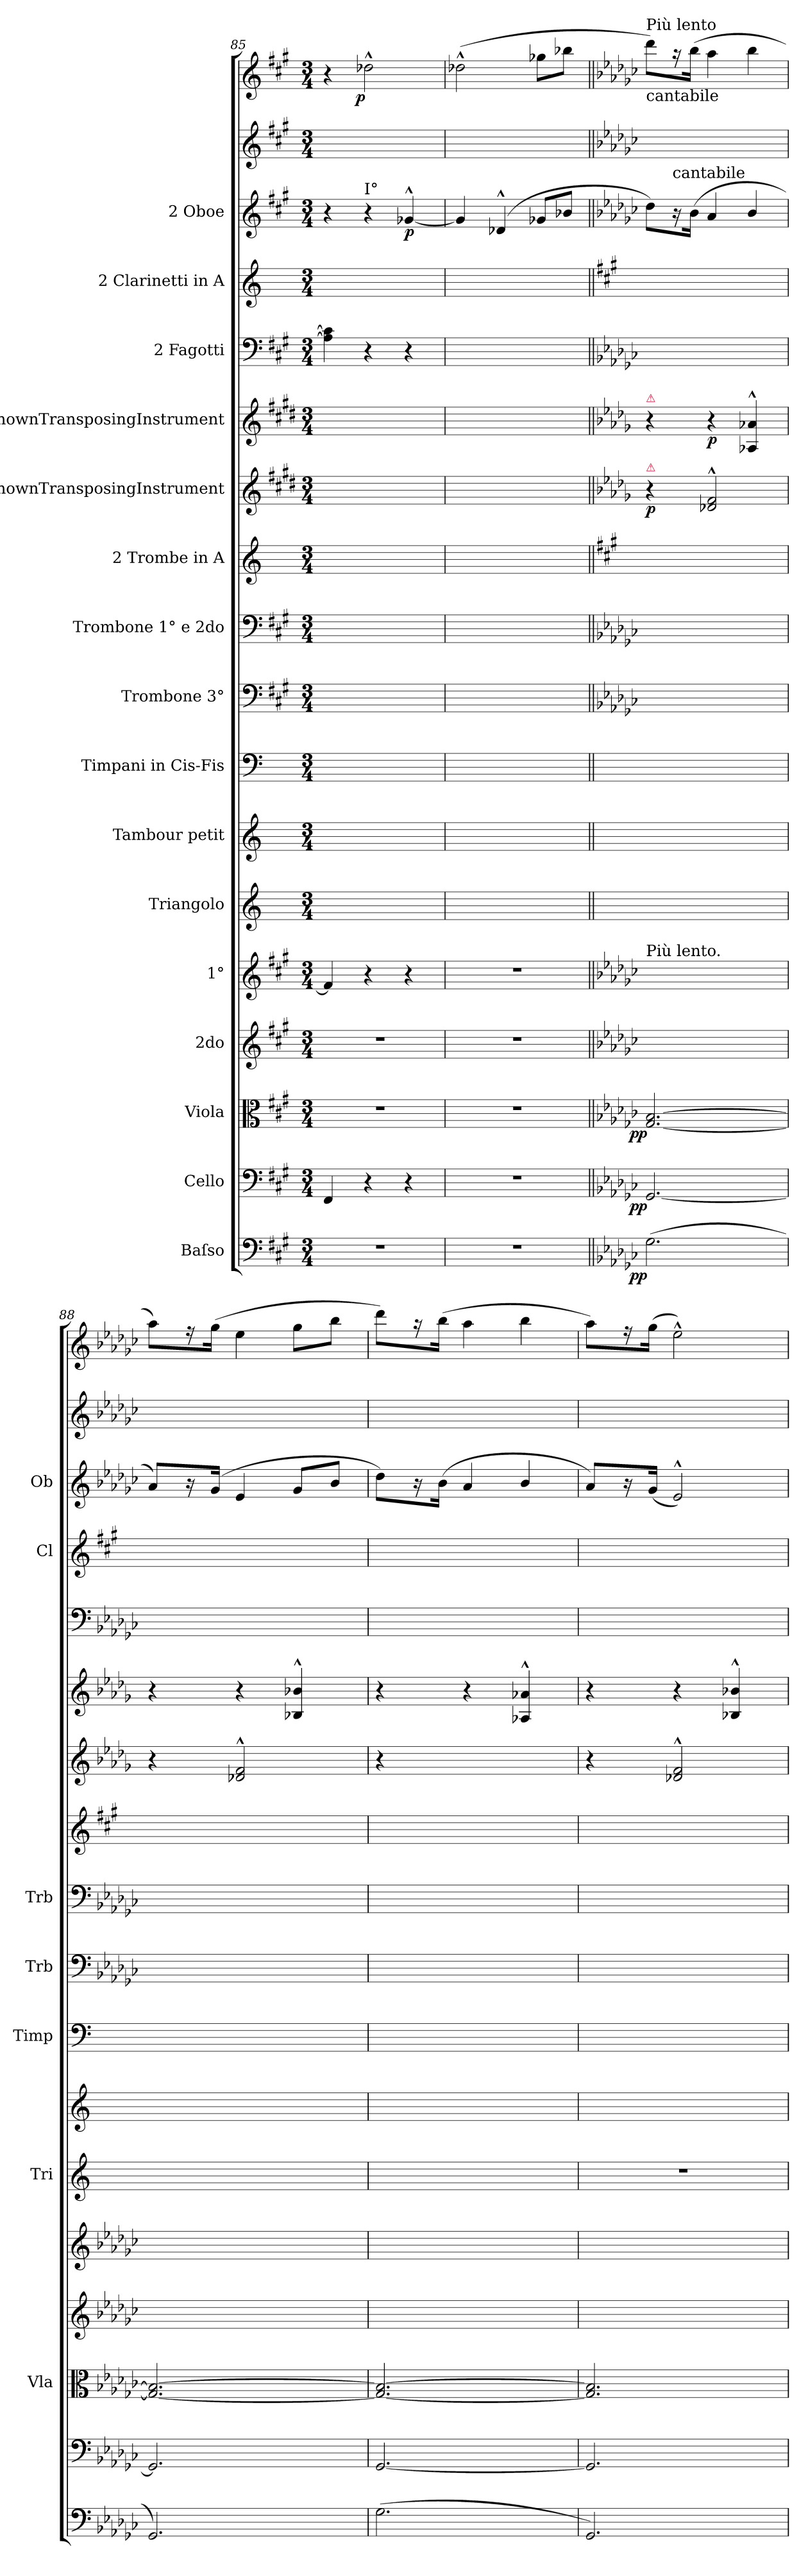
**kern	**dynam	**kern	**dynam	**kern	**dynam	**kern	**kern	**kern	**kern	**kern	**kern	**kern	**kern	**kern	**dynam	**kern	**dynam	**kern	**kern	**kern	**dynam	**kern	**kern	**dynam
*part18	*part18	*part17	*part17	*part16	*part16	*part15	*part14	*part13	*part12	*part11	*part10	*part9	*part8	*part7	*part7	*part6	*part6	*part5	*part4	*part3	*part3	*part2	*part1	*part1
*staff18	*staff18	*staff17	*staff17	*staff16	*staff16	*staff15	*staff14	*staff13	*staff12	*staff11	*staff10	*staff9	*staff8	*staff7	*staff7	*staff6	*staff6	*staff5	*staff4	*staff3	*staff3	*staff2	*staff1	*staff1
*I"Baſso	*	*I"Cello	*	*I"Viola	*	*I"2do	*I"1°	*I"Triangolo	*I"Tambour petit	*I"Timpani in Cis-Fis	*I"Trombone 3°	*I"Trombone 1° e 2do	*I"2 Trombe in A	*I"UnknownTransposingInstrument	*	*I"UnknownTransposingInstrument	*	*I"2 Fagotti	*I"2 Clarinetti in A	*I"2 Oboe	*	*	*	*
*	*	*	*	*I'Vla	*	*	*	*I'Tri	*	*I'Timp	*I'Trb	*I'Trb	*	*	*	*	*	*	*I'Cl	*I'Ob	*	*	*	*
*clefF4	*	*clefF4	*	*clefC3	*	*clefG2	*clefG2	*clefG2	*clefG2	*clefF4	*clefF4	*clefF4	*clefG2	*clefG2	*	*clefG2	*	*clefF4	*clefG2	*clefG2	*	*clefG2	*clefG2	*
*	*	*	*	*	*	*	*	*	*	*	*	*	*ITrd2c3	*ITrd4c7	*	*ITrd4c7	*	*	*ITrd2c3	*	*	*	*	*
*k[f#c#g#]	*	*k[f#c#g#]	*	*k[f#c#g#]	*	*k[f#c#g#]	*k[f#c#g#]	*k[]	*k[]	*k[]	*k[f#c#g#]	*k[f#c#g#]	*k[f#c#g#]	*k[f#c#g#]	*	*k[f#c#g#]	*	*k[f#c#g#]	*k[f#c#g#]	*k[f#c#g#]	*	*k[f#c#g#]	*k[f#c#g#]	*
*M3/4	*	*M3/4	*	*M3/4	*	*M3/4	*M3/4	*M3/4	*M3/4	*M3/4	*M3/4	*M3/4	*M3/4	*M3/4	*	*M3/4	*	*M3/4	*M3/4	*M3/4	*	*M3/4	*M3/4	*
=85	=85	=85	=85	=85	=85	=85	=85	=85	=85	=85	=85	=85	=85	=85	=85	=85	=85	=85	=85	=85	=85	=85	=85	=85
2.r	.	4FF#/	.	2.r	.	2.r	4f#/]	2.ryy	2.ryy	2.ryy	2.ryy	2.ryy	2.ryy	2.ryy	.	2.ryy	.	4A]\ 4c#]\	2.ryy	4r	.	2.ryy	4r	.
!	!	!	!	!	!	!	!	!	!	!	!	!	!	!	!	!	!	!	!	!LO:TX:a:t=I°	!	!	!	!
!	!	!	!	!	!	!	!	!	!	!	!	!	!	!	!	!	!	!	!	!	!	!	!	!LO:DY:rj
.	.	4r	.	.	.	.	4r	.	.	.	.	.	.	.	.	.	.	4r	.	4r	.	.	2dd-X^^\	p
.	.	4r	.	.	.	.	4r	.	.	.	.	.	.	.	.	.	.	4r	.	[4g-X^^/	p	.	.	.
=86	=86	=86	=86	=86	=86	=86	=86	=86	=86	=86	=86	=86	=86	=86	=86	=86	=86	=86	=86	=86	=86	=86	=86	=86
2.r	.	2.r	.	2.r	.	2.r	2.r	2.ryy	2.ryy	2.ryy	2.ryy	2.ryy	2.ryy	2.ryy	.	2.ryy	.	2.ryy	2.ryy	4g-/]	.	2.ryy	(2dd-X^^\	.
.	.	.	.	.	.	.	.	.	.	.	.	.	.	.	.	.	.	.	.	(4d-X^^/	.	.	.	.
.	.	.	.	.	.	.	.	.	.	.	.	.	.	.	.	.	.	.	.	8g-X/L	.	.	8gg-X\L	.
.	.	.	.	.	.	.	.	.	.	.	.	.	.	.	.	.	.	.	.	8b-X/J	.	.	8bb-X\J	.
=87||	=87||	=87||	=87||	=87||	=87||	=87||	=87||	=87||	=87||	=87||	=87||	=87||	=87||	=87||	=87||	=87||	=87||	=87||	=87||	=87||	=87||	=87||	=87||	=87||
*k[b-e-a-d-g-c-]	*	*k[b-e-a-d-g-c-]	*	*k[b-e-a-d-g-c-]	*	*k[b-e-a-d-g-c-]	*k[b-e-a-d-g-c-]	*k[]	*k[]	*k[]	*k[b-e-a-d-g-c-]	*k[b-e-a-d-g-c-]	*k[f#c#g#d#a#e#]	*k[b-e-a-d-g-c-]	*	*k[b-e-a-d-g-c-]	*	*k[b-e-a-d-g-c-]	*k[f#c#g#d#a#e#]	*k[b-e-a-d-g-c-]	*	*k[b-e-a-d-g-c-]	*k[b-e-a-d-g-c-]	*
!	!	!	!	!	!	!	!	!	!	!	!	!	!	!	!	!	!	!	!	!	!	!	!LO:TX:b:t=cantabile	!
!	!	!	!	!	!	!	!	!	!	!	!	!	!	!	!	!	!	!	!	!	!	!	!LO:TX:a:t=Più lento	!
!	!	!	!	!	!	!	!	!	!	!	!	!	!	!	!	!LO:TX:a:color=crimson:t=⚠	!	!	!	!	!	!	!	!
!	!	!	!	!	!	!	!	!	!	!	!	!	!	!LO:TX:a:color=crimson:t=⚠	!	!	!	!	!	!	!	!	!	!
!	!	!	!	!	!	!	!LO:TX:a:t=Più lento.	!	!	!	!	!	!	!	!	!	!	!	!	!	!	!	!	!
!	!LO:DY:rj	!	!LO:DY:rj	!	!LO:DY:rj	!	!	!	!	!	!	!	!	!	!	!	!	!	!	!	!	!	!	!
(2.G-\	pp	[2.GG-/	pp	[2.G-/ [2.B-/	pp	2.ryy	2.ryy	2.ryy	2.ryy	2.ryy	2.ryy	2.ryy	2.ryy	4r	p	4r	.	2.ryy	2.ryy	8dd-\L)	.	2.ryy	8ddd-\L)	.
!	!	!	!	!	!	!	!	!	!	!	!	!	!	!	!	!	!	!	!	!LO:TX:a:t=cantabile	!	!	!	!
.	.	.	.	.	.	.	.	.	.	.	.	.	.	.	.	.	.	.	.	16r	.	.	16r	.
.	.	.	.	.	.	.	.	.	.	.	.	.	.	.	.	.	.	.	.	(<16b-\Jk	.	.	(16bb-\Jk	.
.	.	.	.	.	.	.	.	.	.	.	.	.	.	2G-X^^>/ 2B-^^>/	.	4r	p	.	.	4a-/	.	.	4aa-\	.
.	.	.	.	.	.	.	.	.	.	.	.	.	.	.	.	4D-X^^>/ 4d-X^^>/	.	.	.	4b-/	.	.	4bb-\	.
=88	=88	=88	=88	=88	=88	=88	=88	=88	=88	=88	=88	=88	=88	=88	=88	=88	=88	=88	=88	=88	=88	=88	=88	=88
2.GG-/)	.	2.GG-/]	.	2.G-_/ 2.B-_/	.	2.ryy	2.ryy	2.ryy	2.ryy	2.ryy	2.ryy	2.ryy	2.ryy	4r	.	4r	.	2.ryy	2.ryy	8a-/L)	.	2.ryy	8aa-\L)	.
.	.	.	.	.	.	.	.	.	.	.	.	.	.	.	.	.	.	.	.	16r	.	.	16r	.
.	.	.	.	.	.	.	.	.	.	.	.	.	.	.	.	.	.	.	.	(<16g-/Jk	.	.	(16gg-\Jk	.
.	.	.	.	.	.	.	.	.	.	.	.	.	.	2G-X^^>/ 2B-^^>/	.	4r	.	.	.	4e-/	.	.	4ee-\	.
.	.	.	.	.	.	.	.	.	.	.	.	.	.	.	.	4E-X^^>/ 4e-X^^>/	.	.	.	8g-/L	.	.	8gg-\L	.
.	.	.	.	.	.	.	.	.	.	.	.	.	.	.	.	.	.	.	.	8b-/J	.	.	8bb-\J	.
=89	=89	=89	=89	=89	=89	=89	=89	=89	=89	=89	=89	=89	=89	=89	=89	=89	=89	=89	=89	=89	=89	=89	=89	=89
(2.G-\	.	[2.GG-/	.	2.G-_/ 2.B-_/	.	2.ryy	2.ryy	2.ryy	2.ryy	2.ryy	2.ryy	2.ryy	2.ryy	4r	.	4r	.	2.ryy	2.ryy	8dd-\L)	.	2.ryy	8ddd-\L)	.
.	.	.	.	.	.	.	.	.	.	.	.	.	.	.	.	.	.	.	.	16r	.	.	16r	.
.	.	.	.	.	.	.	.	.	.	.	.	.	.	.	.	.	.	.	.	(<16b-\Jk	.	.	(16bb-\Jk	.
.	.	.	.	.	.	.	.	.	.	.	.	.	.	2G-Xyy^^/ 2B-yy^^/	.	4r	.	.	.	4a-/	.	.	4aa-\	.
.	.	.	.	.	.	.	.	.	.	.	.	.	.	.	.	4D-X^^>/ 4d-X^^>/	.	.	.	4b-/	.	.	4bb-\	.
=90	=90	=90	=90	=90	=90	=90	=90	=90	=90	=90	=90	=90	=90	=90	=90	=90	=90	=90	=90	=90	=90	=90	=90	=90
2.GG-/)	.	2.GG-/]	.	2.G-]/ 2.B-]/	.	2.ryy	2.ryy	2.r	2.ryy	2.ryy	2.ryy	2.ryy	2.ryy	4r	.	4r	.	2.ryy	2.ryy	8a-/L)	.	2.ryy	8aa-\L)	.
.	.	.	.	.	.	.	.	.	.	.	.	.	.	.	.	.	.	.	.	16r	.	.	16r	.
.	.	.	.	.	.	.	.	.	.	.	.	.	.	.	.	.	.	.	.	(16g-/Jk	.	.	(16gg-\Jk	.
.	.	.	.	.	.	.	.	.	.	.	.	.	.	2G-X^^>/ 2B-^^>/	.	4r	.	.	.	2e-^^>/)	.	.	2ee-^^\)	.
.	.	.	.	.	.	.	.	.	.	.	.	.	.	.	.	4E-X^^>/ 4e-X^^>/	.	.	.	.	.	.	.	.
=	=	=	=	=	=	=	=	=	=	=	=	=	=	=	=	=	=	=	=	=	=	=	=	=
*-	*-	*-	*-	*-	*-	*-	*-	*-	*-	*-	*-	*-	*-	*-	*-	*-	*-	*-	*-	*-	*-	*-	*-	*-
